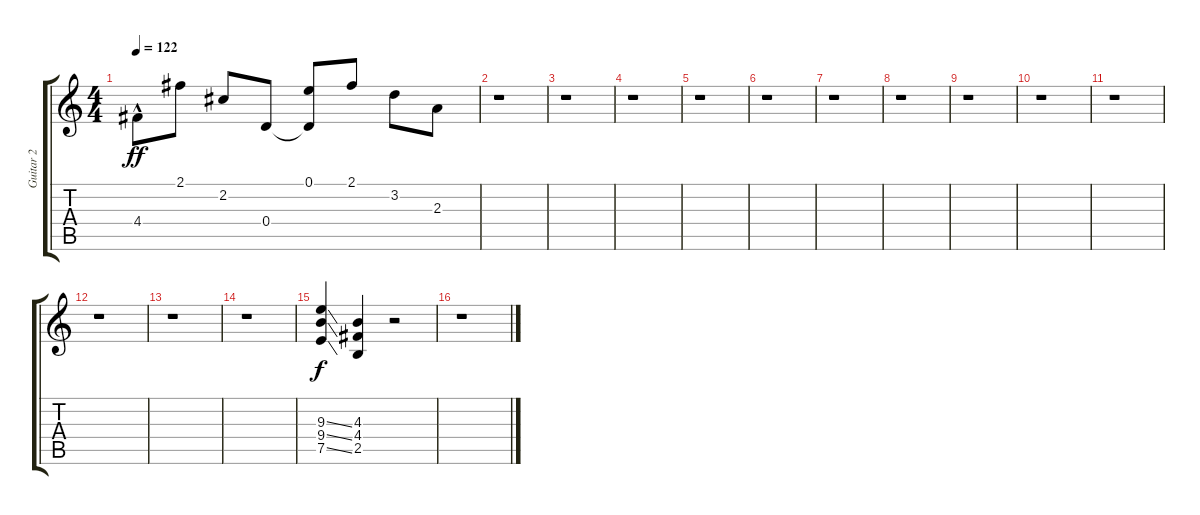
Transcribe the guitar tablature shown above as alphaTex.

\track ("Guitar 2" "Guitar 2") {instrument distortionguitar}
\staff {score tabs}
\tuning (E4 B3 G3 D3 A2 E2) {hide}
\ts (4 4)
\tempo 122
\clef g2
\ks c
4.4{hac}.8{dy ff} 2.1.8 2.2.8 0.4.8 (0.1 0.4{t}).8 2.1.8 3.2.8 2.3.8 |
r.1 |
r.1 |
r.1 |
r.1 |
r.1 |
r.1 |
r.1 |
r.1 |
r.1 |
r.1 |
r.1 |
r.1 |
r.1 |
(9.3{ss} 9.4{ss} 7.5{ss}).4{dy f} (4.3 4.4 2.5).4 r.2 |
r.1
